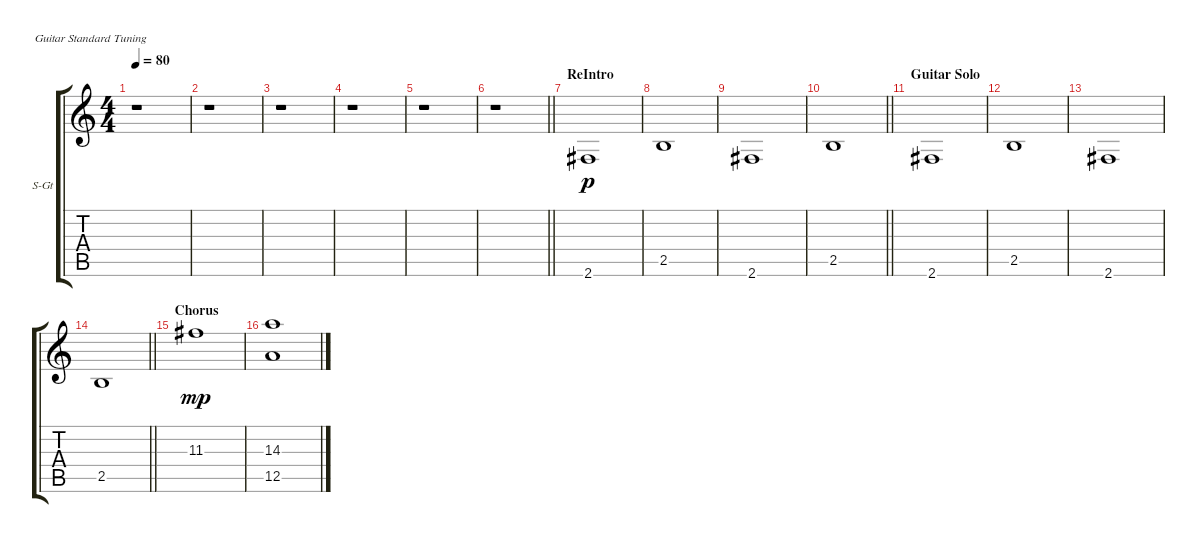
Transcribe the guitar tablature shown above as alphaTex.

\bracketExtendMode groupsimilarinstruments
\firstSystemTrackNameOrientation horizontal
\otherSystemsTrackNameOrientation horizontal
\track ("Piano [Strings]" "S-Gt") {instrument pad2warm}
\staff {score tabs}
\tuning (E4 B3 G3 D3 A2 E2)
\displaytranspose 12
\ts (4 4)
\tempo 80
\clef g2
\ks c
r.1{dy pp} |
r.1 |
r.1 |
r.1 |
r.1 |
\barLineRight lightlight
r.1 |
\section ("" "ReIntro")
2.6.1{dy p} |
2.5.1 |
2.6.1 |
\barLineRight lightlight
2.5.1 |
\section ("" "Guitar Solo")
2.6.1 |
2.5.1 |
2.6.1 |
\barLineRight lightlight
2.5.1 |
\section ("" "Chorus")
11.3.1{dy mp} |
(14.3 12.5).1
